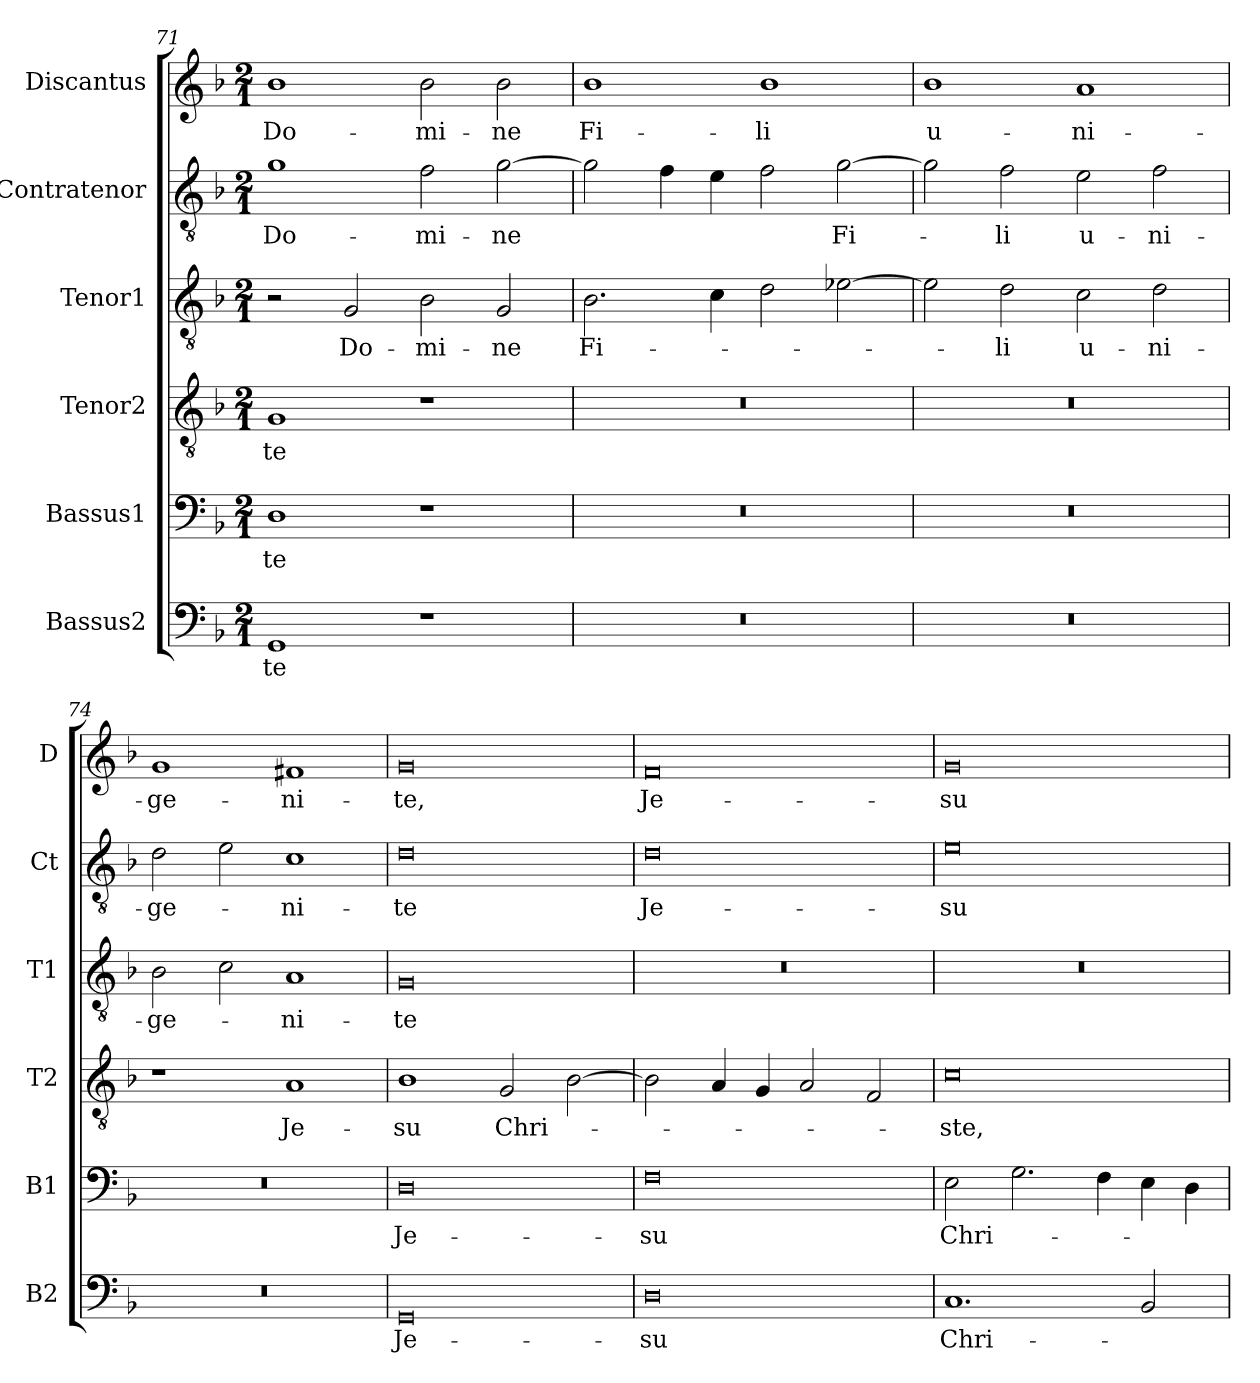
**kern	**text	**kern	**text	**kern	**text	**kern	**text	**kern	**text	**kern	**text
*part6	*part6	*part5	*part5	*part4	*part4	*part3	*part3	*part2	*part2	*part1	*part1
*staff6	*staff6	*staff5	*staff5	*staff4	*staff4	*staff3	*staff3	*staff2	*staff2	*staff1	*staff1
*I"Bassus2	*	*I"Bassus1	*	*I"Tenor2	*	*I"Tenor1	*	*I"Contratenor	*	*I"Discantus	*
*I'B2	*	*I'B1	*	*I'T2	*	*I'T1	*	*I'Ct	*	*I'D	*
*clefF4	*	*clefF4	*	*clefGv2	*	*clefGv2	*	*clefGv2	*	*clefG2	*
*k[b-]	*	*k[b-]	*	*k[b-]	*	*k[b-]	*	*k[b-]	*	*k[b-]	*
*M2/1	*	*M2/1	*	*M2/1	*	*M2/1	*	*M2/1	*	*M2/1	*
=71	=71	=71	=71	=71	=71	=71	=71	=71	=71	=71	=71
1GG	-te	1D	-te	1G	-te	2r	.	1g	Do-	1b-	Do-
.	.	.	.	.	.	2G/	Do-	.	.	.	.
1r	.	1r	.	1r	.	2B-\	-mi-	2f\	-mi-	2b-\	-mi-
.	.	.	.	.	.	2G/	-ne	[2g\	-ne	2b-\	-ne
=72	=72	=72	=72	=72	=72	=72	=72	=72	=72	=72	=72
0r	.	0r	.	0r	.	2.B-\	Fi-	2g\]	.	1b-	Fi-
.	.	.	.	.	.	.	.	4f\	.	.	.
.	.	.	.	.	.	4c\	.	4e\	.	.	.
.	.	.	.	.	.	2d\	.	2f\	.	1b-	-li
.	.	.	.	.	.	[2e-X\	.	[2g\	Fi-	.	.
=73	=73	=73	=73	=73	=73	=73	=73	=73	=73	=73	=73
0r	.	0r	.	0r	.	2e-\]	.	2g\]	.	1b-	u-
.	.	.	.	.	.	2d\	-li	2f\	-li	.	.
.	.	.	.	.	.	2c\	u-	2e\	u-	1a	-ni-
.	.	.	.	.	.	2d\	-ni-	2f\	-ni-	.	.
=74	=74	=74	=74	=74	=74	=74	=74	=74	=74	=74	=74
0r	.	0r	.	1r	.	2B-\	-ge-	2d\	-ge-	1g	-ge-
.	.	.	.	.	.	2c\	.	2e\	.	.	.
.	.	.	.	1A	Je-	1A	-ni-	1c	-ni-	1f#X	-ni-
=75	=75	=75	=75	=75	=75	=75	=75	=75	=75	=75	=75
0GG	Je-	0D	Je-	1B-	-su	0G	-te	0d	-te	0g	-te,
.	.	.	.	2G/	Chri-	.	.	.	.	.	.
.	.	.	.	[2B-\	.	.	.	.	.	.	.
=76	=76	=76	=76	=76	=76	=76	=76	=76	=76	=76	=76
0D	-su	0F	-su	2B-\]	.	0r	.	0d	Je-	0f	Je-
.	.	.	.	4A/	.	.	.	.	.	.	.
.	.	.	.	4G/	.	.	.	.	.	.	.
.	.	.	.	2A/	.	.	.	.	.	.	.
.	.	.	.	2F/	.	.	.	.	.	.	.
=77	=77	=77	=77	=77	=77	=77	=77	=77	=77	=77	=77
1.C	Chri-	2E\	Chri-	0c	-ste,	0r	.	0e	-su	0g	-su
.	.	2.G\	.	.	.	.	.	.	.	.	.
.	.	4F\	.	.	.	.	.	.	.	.	.
2BB-/	.	4E\	.	.	.	.	.	.	.	.	.
.	.	4D\	.	.	.	.	.	.	.	.	.
=	=	=	=	=	=	=	=	=	=	=	=
*-	*-	*-	*-	*-	*-	*-	*-	*-	*-	*-	*-
